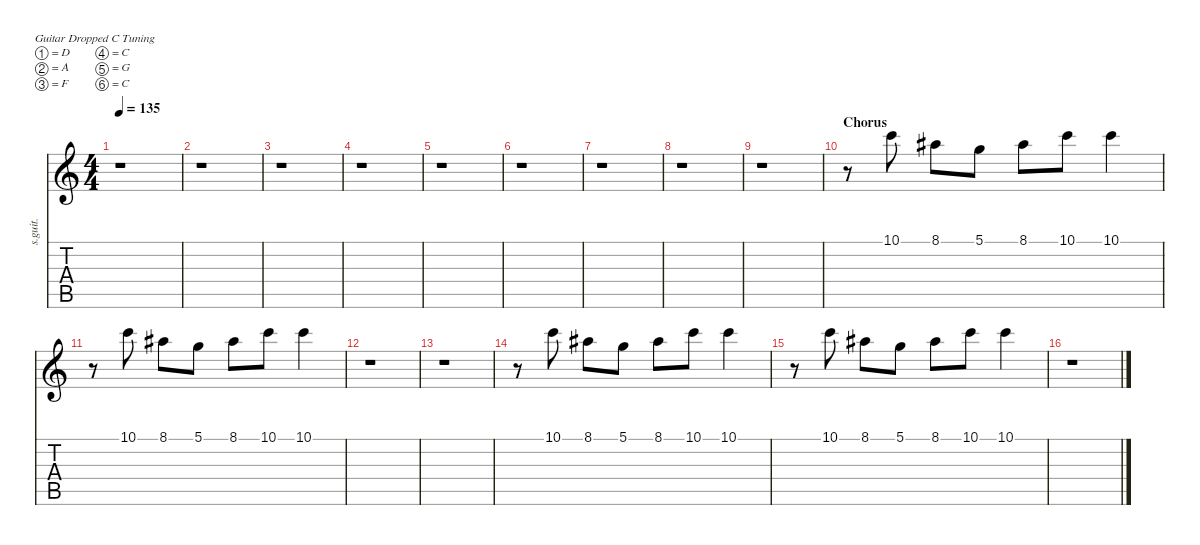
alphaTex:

\defaultSystemsLayout 4
\hideDynamics
\bracketExtendMode nobrackets
\track ("Jen Ledger (Backing Vocals)" "s.guit.") {instrument sopranosax}
\staff {score tabs}
\tuning (D4 A3 F3 C3 G2 C2)
\displaytranspose 12
\ts (4 4)
\tempo 135
\clef g2
\ks c
r.1{dy f} |
r.1 |
r.1 |
r.1 |
r.1 |
r.1 |
r.1 |
r.1 |
r.1 |
\section ("" "Chorus")
r.8 10.1.8{lyrics (0 "") lyrics (1 "") lyrics (2 "") lyrics (3 "") lyrics (4 "")} 8.1{acc #}.8{lyrics (0 "") lyrics (1 "") lyrics (2 "") lyrics (3 "") lyrics (4 "")} 5.1.8{lyrics (0 "") lyrics (1 "") lyrics (2 "") lyrics (3 "") lyrics (4 "")} 8.1{acc #}.8{lyrics (0 "") lyrics (1 "") lyrics (2 "") lyrics (3 "") lyrics (4 "")} 10.1.8{lyrics (0 "") lyrics (1 "") lyrics (2 "") lyrics (3 "") lyrics (4 "")} 10.1.4{lyrics (0 "") lyrics (1 "") lyrics (2 "") lyrics (3 "") lyrics (4 "")} |
r.8 10.1.8{lyrics (0 "") lyrics (1 "") lyrics (2 "") lyrics (3 "") lyrics (4 "")} 8.1{acc #}.8{lyrics (0 "") lyrics (1 "") lyrics (2 "") lyrics (3 "") lyrics (4 "")} 5.1.8{lyrics (0 "") lyrics (1 "") lyrics (2 "") lyrics (3 "") lyrics (4 "")} 8.1{acc #}.8{lyrics (0 "") lyrics (1 "") lyrics (2 "") lyrics (3 "") lyrics (4 "")} 10.1.8{lyrics (0 "") lyrics (1 "") lyrics (2 "") lyrics (3 "") lyrics (4 "")} 10.1.4{lyrics (0 "") lyrics (1 "") lyrics (2 "") lyrics (3 "") lyrics (4 "")} |
r.1 |
r.1 |
r.8 10.1.8{lyrics (0 "") lyrics (1 "") lyrics (2 "") lyrics (3 "") lyrics (4 "")} 8.1{acc #}.8{lyrics (0 "") lyrics (1 "") lyrics (2 "") lyrics (3 "") lyrics (4 "")} 5.1.8{lyrics (0 "") lyrics (1 "") lyrics (2 "") lyrics (3 "") lyrics (4 "")} 8.1{acc #}.8{lyrics (0 "") lyrics (1 "") lyrics (2 "") lyrics (3 "") lyrics (4 "")} 10.1.8{lyrics (0 "") lyrics (1 "") lyrics (2 "") lyrics (3 "") lyrics (4 "")} 10.1.4{lyrics (0 "") lyrics (1 "") lyrics (2 "") lyrics (3 "") lyrics (4 "")} |
r.8 10.1.8{lyrics (0 "") lyrics (1 "") lyrics (2 "") lyrics (3 "") lyrics (4 "")} 8.1{acc #}.8{lyrics (0 "") lyrics (1 "") lyrics (2 "") lyrics (3 "") lyrics (4 "")} 5.1.8{lyrics (0 "") lyrics (1 "") lyrics (2 "") lyrics (3 "") lyrics (4 "")} 8.1{acc #}.8{lyrics (0 "") lyrics (1 "") lyrics (2 "") lyrics (3 "") lyrics (4 "")} 10.1.8{lyrics (0 "") lyrics (1 "") lyrics (2 "") lyrics (3 "") lyrics (4 "")} 10.1.4{lyrics (0 "") lyrics (1 "") lyrics (2 "") lyrics (3 "") lyrics (4 "")} |
r.1
